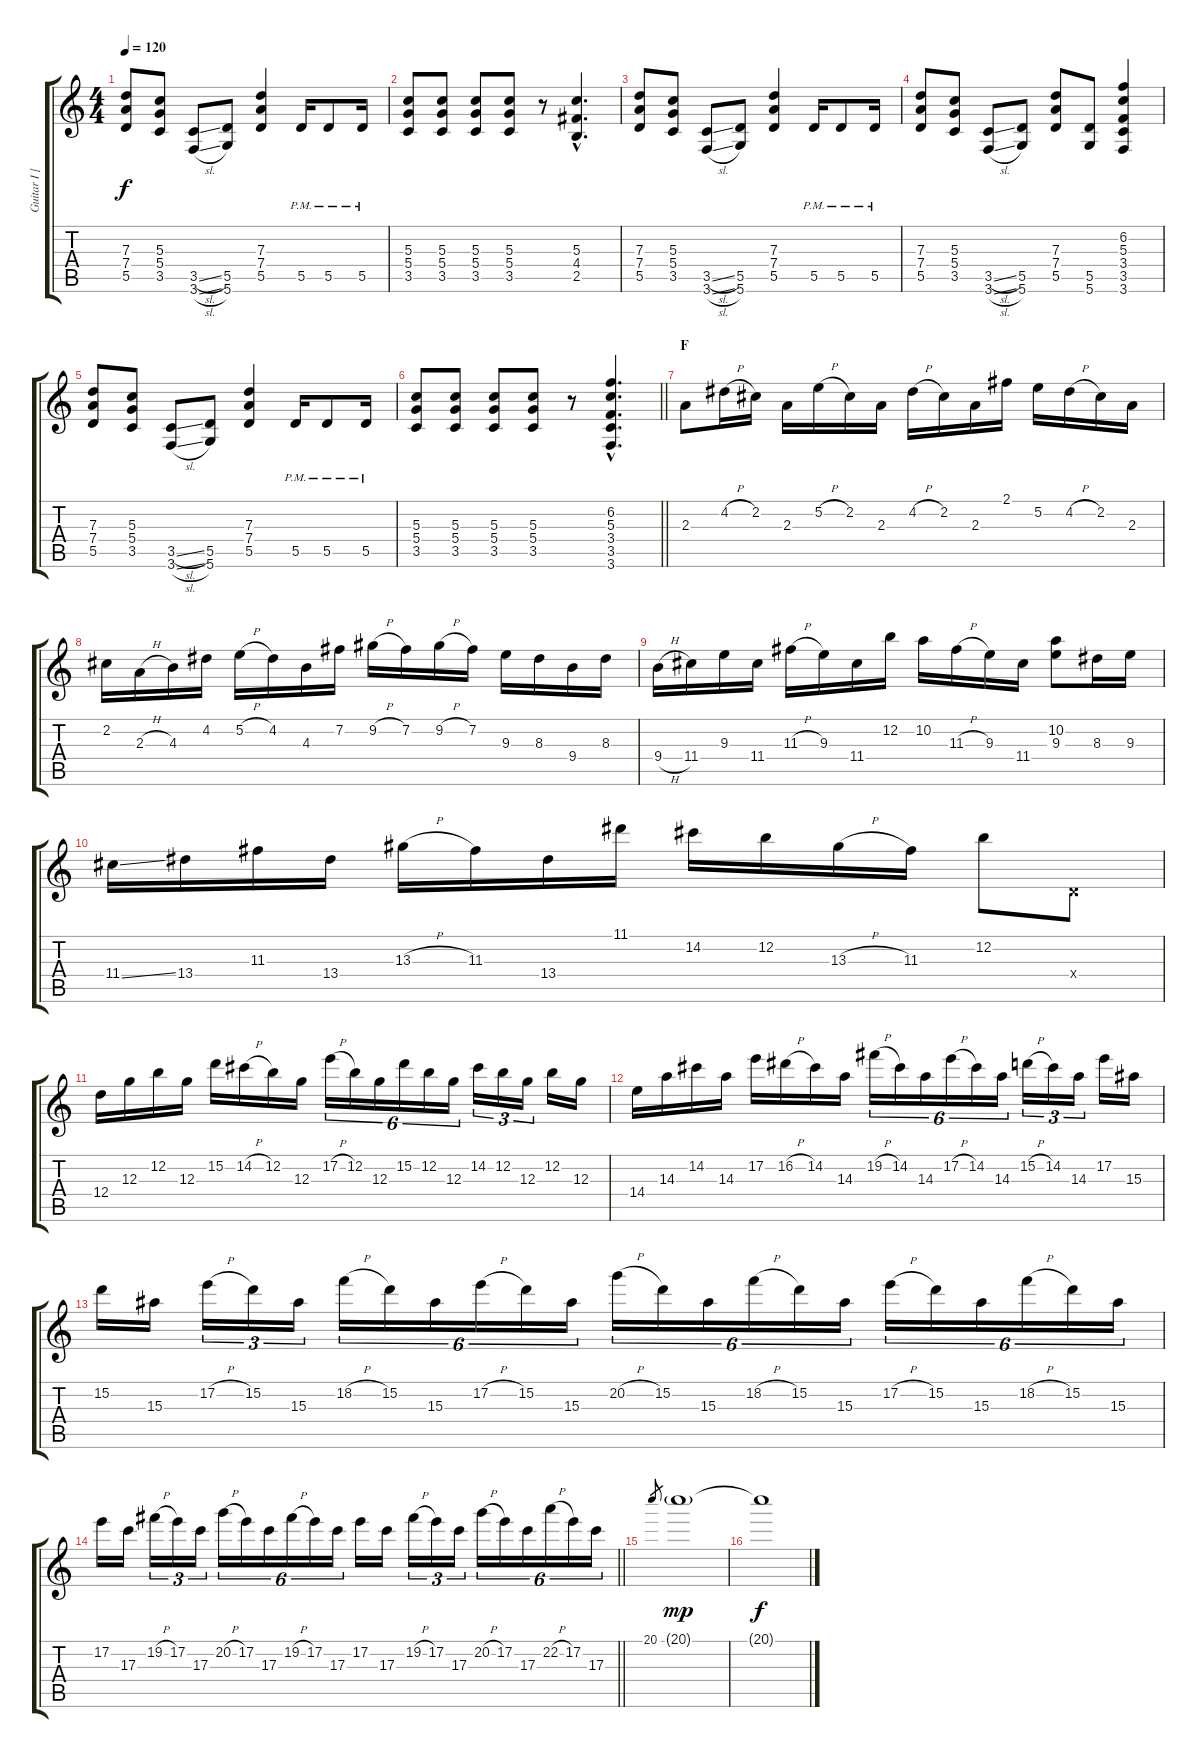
\track ("Guitar I [Lead-Solo]" "Guitar I [") {instrument overdrivenguitar}
\staff {score tabs}
\tuning (E4 B3 G3 D3 A2 D2) {hide}
\ts (4 4)
\tempo 120
\clef g2
\ks c
(7.3 7.4 5.5).8{dy f} (5.3 5.4 3.5).8 (3.5{sl} 3.6{sl}).8 (5.5 5.6).8 (7.3 7.4 5.5).4 5.5{pm}.16 5.5{pm}.8 5.5{pm}.16 |
(5.3 5.4 3.5).8 (5.3 5.4 3.5).8 (5.3 5.4 3.5).8 (5.3 5.4 3.5).8 r.8 (5.3{hac} 4.4{hac} 2.5{hac}).4{d} |
(7.3 7.4 5.5).8 (5.3 5.4 3.5).8 (3.5{sl} 3.6{sl}).8 (5.5 5.6).8 (7.3 7.4 5.5).4 5.5{pm}.16 5.5{pm}.8 5.5{pm}.16 |
(7.3 7.4 5.5).8 (5.3 5.4 3.5).8 (3.5{sl} 3.6{sl}).8 (5.5 5.6).8 (7.3 7.4 5.5).8 (5.5 5.6).8 (6.2 5.3 3.4 3.5 3.6).4 |
(7.3 7.4 5.5).8 (5.3 5.4 3.5).8 (3.5{sl} 3.6{sl}).8 (5.5 5.6).8 (7.3 7.4 5.5).4 5.5{pm}.16 5.5{pm}.8 5.5{pm}.16 |
\barLineRight lightlight
(5.3 5.4 3.5).8 (5.3 5.4 3.5).8 (5.3 5.4 3.5).8 (5.3 5.4 3.5).8 r.8 (6.2{hac} 5.3{hac} 3.4{hac} 3.5{hac} 3.6{hac}).4{d} |
\section ("" "F")
2.3.8 4.2{h}.16 2.2.16 2.3.16 5.2{h}.16 2.2.16 2.3.16 4.2{h}.16 2.2.16 2.3.16 2.1.16 5.2.16 4.2{h}.16 2.2.16 2.3.16 |
2.2.16 2.3{h}.16 4.3.16 4.2.16 5.2{h}.16 4.2.16 4.3.16 7.2.16 9.2{h}.16 7.2.16 9.2{h}.16 7.2.16 9.3.16 8.3.16 9.4.16 8.3.16 |
9.4{h}.16 11.4.16 9.3.16 11.4.16 11.3{h}.16 9.3.16 11.4.16 12.2.16 10.2.16 11.3{h}.16 9.3.16 11.4.16 (10.2 9.3).8 8.3.16 9.3.16 |
11.4{ss}.16 13.4.16 11.3.16 13.4.16 13.3{h}.16 11.3.16 13.4.16 11.1.16 14.2.16 12.2.16 13.3{h}.16 11.3.16 12.2.8 0.4{x}.8 |
12.4.16 12.3.16 12.2.16 12.3.16 15.2.16 14.2{h}.16 12.2.16 12.3.16 17.2{h}.16{tu (6 4)} 12.2.16{tu (6 4)} 12.3.16{tu (6 4)} 15.2.16{tu (6 4)} 12.2.16{tu (6 4)} 12.3.16{tu (6 4)} 14.2.16{tu (3 2)} 12.2.16{tu (3 2)} 12.3.16{tu (3 2)} 12.2.16 12.3.16 |
14.4.16 14.3.16 14.2.16 14.3.16 17.2.16 16.2{h}.16 14.2.16 14.3.16 19.2{h}.16{tu (6 4)} 14.2.16{tu (6 4)} 14.3.16{tu (6 4)} 17.2{h}.16{tu (6 4)} 14.2.16{tu (6 4)} 14.3.16{tu (6 4)} 15.2{h}.16{tu (3 2)} 14.2.16{tu (3 2)} 14.3.16{tu (3 2)} 17.2.16 15.3.16 |
15.2.16 15.3.16 17.2{h}.16{tu (3 2)} 15.2.16{tu (3 2)} 15.3.16{tu (3 2)} 18.2{h}.16{tu (6 4)} 15.2.16{tu (6 4)} 15.3.16{tu (6 4)} 17.2{h}.16{tu (6 4)} 15.2.16{tu (6 4)} 15.3.16{tu (6 4)} 20.2{h}.16{tu (6 4)} 15.2.16{tu (6 4)} 15.3.16{tu (6 4)} 18.2{h}.16{tu (6 4)} 15.2.16{tu (6 4)} 15.3.16{tu (6 4)} 17.2{h}.16{tu (6 4)} 15.2.16{tu (6 4)} 15.3.16{tu (6 4)} 18.2{h}.16{tu (6 4)} 15.2.16{tu (6 4)} 15.3.16{tu (6 4)} |
\barLineRight lightlight
17.2.16 17.3.16 19.2{h}.16{tu (3 2)} 17.2.16{tu (3 2)} 17.3.16{tu (3 2)} 20.2{h}.16{tu (6 4)} 17.2.16{tu (6 4)} 17.3.16{tu (6 4)} 19.2{h}.16{tu (6 4)} 17.2.16{tu (6 4)} 17.3.16{tu (6 4)} 17.2.16 17.3.16 19.2{h}.16{tu (3 2)} 17.2.16{tu (3 2)} 17.3.16{tu (3 2)} 20.2{h}.16{tu (6 4)} 17.2.16{tu (6 4)} 17.3.16{tu (6 4)} 22.2{h}.16{tu (6 4)} 17.2.16{tu (6 4)} 17.3.16{tu (6 4)} |
20.1.8{gr} 20.1{g}.1{dy mp} |
20.1{t}.1{dy f}
